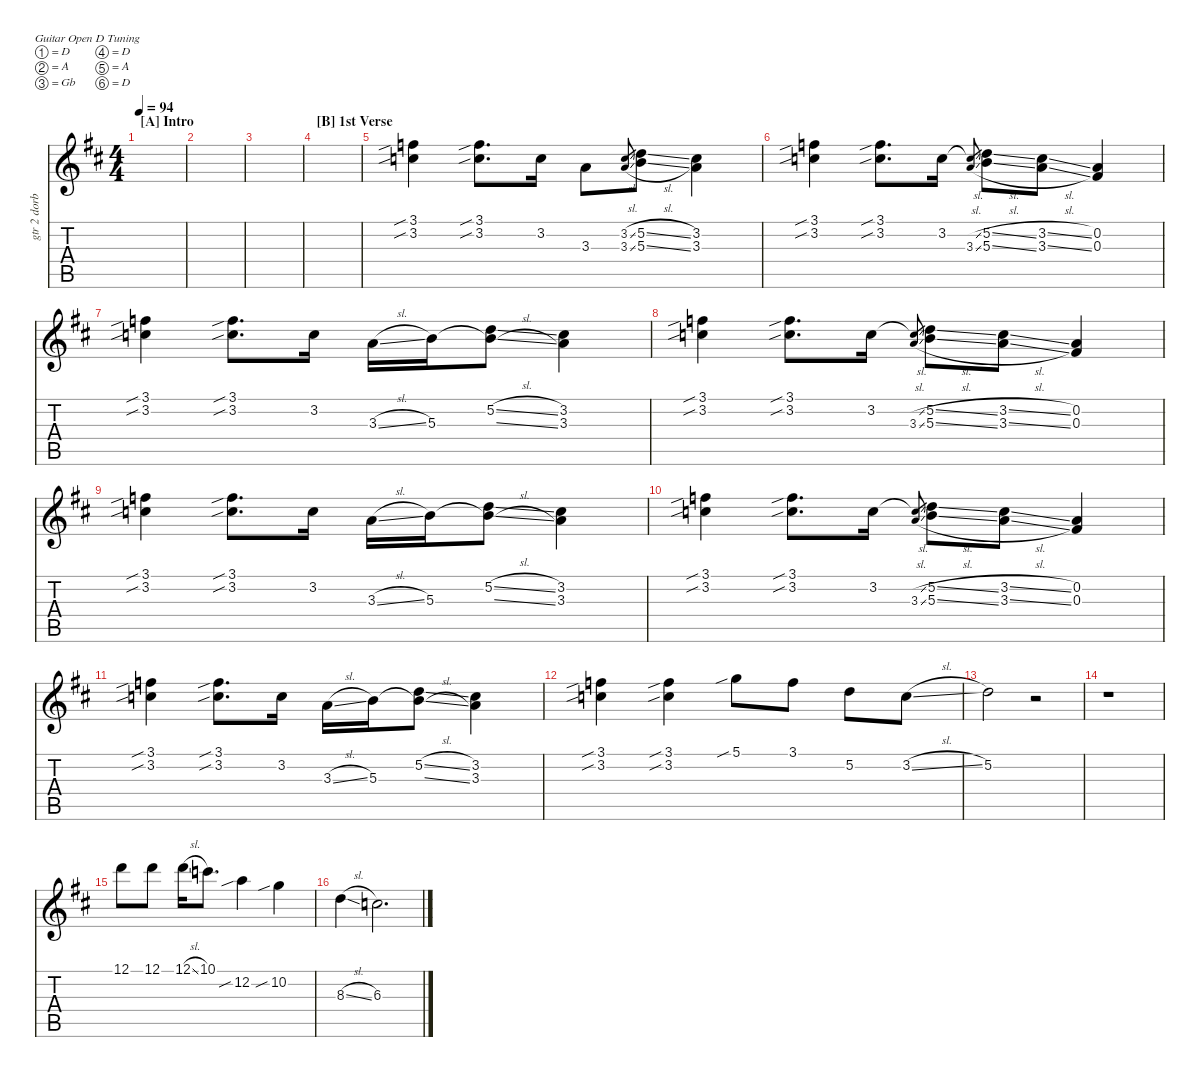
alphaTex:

\defaultSystemsLayout 4
\hideDynamics
\bracketExtendMode nobrackets
\otherSystemsTrackNameOrientation horizontal
\track ("gtr 2 dorbos" "gtr 2 dorb") {instrument acousticguitarnylon}
\staff {score tabs}
\tuning (D4 A3 Gb3 D3 A2 D2)
\ts (4 4)
\section ("A" "Intro")
\tempo 94
\clef g2
\ks d
|
|
|
\section ("B" "1st Verse")
|
(3.1{sib acc forcenatural} 3.2{sib acc forcenatural}).4 (3.1{sib acc forcenatural} 3.2{sib acc forcenatural}).8{d} 3.2{acc forcenatural}.16 3.3{acc forcenatural}.8 (3.2{sl acc forcenatural} 3.3{sl acc forcenatural}).8{gr} (5.2{sl acc forcenatural} 5.3{sl acc forcenatural}).8 (3.2{acc forcenatural} 3.3{acc forcenatural}).4 |
(3.1{sib acc forcenatural} 3.2{sib acc forcenatural}).4 (3.1{sib acc forcenatural} 3.2{sib acc forcenatural}).8{d} 3.2{acc forcenatural}.16 (3.2{sl t acc forcenatural} 3.3{sl acc forcenatural}).8{gr} (5.2{sl acc forcenatural} 5.3{sl acc forcenatural}).8 (3.2{sl acc forcenatural} 3.3{sl acc forcenatural}).8 (0.2{acc forcenatural} 0.3{acc #}).4 |
(3.1{sib acc forcenatural} 3.2{sib acc forcenatural}).4 (3.1{sib acc forcenatural} 3.2{sib acc forcenatural}).8{d} 3.2{acc forcenatural}.16 3.3{sl acc forcenatural}.16 5.3{acc forcenatural}.16 (5.2{sl acc forcenatural} 5.3{sl t acc forcenatural}).8 (3.2{acc forcenatural} 3.3{acc forcenatural}).4 |
(3.1{sib acc forcenatural} 3.2{sib acc forcenatural}).4 (3.1{sib acc forcenatural} 3.2{sib acc forcenatural}).8{d} 3.2{acc forcenatural}.16 (3.2{sl t acc forcenatural} 3.3{sl acc forcenatural}).8{gr} (5.2{sl acc forcenatural} 5.3{sl acc forcenatural}).8 (3.2{sl acc forcenatural} 3.3{sl acc forcenatural}).8 (0.2{acc forcenatural} 0.3{acc #}).4 |
(3.1{sib acc forcenatural} 3.2{sib acc forcenatural}).4 (3.1{sib acc forcenatural} 3.2{sib acc forcenatural}).8{d} 3.2{acc forcenatural}.16 3.3{sl acc forcenatural}.16 5.3{acc forcenatural}.16 (5.2{sl acc forcenatural} 5.3{sl t acc forcenatural}).8 (3.2{acc forcenatural} 3.3{acc forcenatural}).4 |
(3.1{sib acc forcenatural} 3.2{sib acc forcenatural}).4 (3.1{sib acc forcenatural} 3.2{sib acc forcenatural}).8{d} 3.2{acc forcenatural}.16 (3.2{sl t acc forcenatural} 3.3{sl acc forcenatural}).8{gr} (5.2{sl acc forcenatural} 5.3{sl acc forcenatural}).8 (3.2{sl acc forcenatural} 3.3{sl acc forcenatural}).8 (0.2{acc forcenatural} 0.3{acc #}).4 |
(3.1{sib acc forcenatural} 3.2{sib acc forcenatural}).4 (3.1{sib acc forcenatural} 3.2{sib acc forcenatural}).8{d} 3.2{acc forcenatural}.16 3.3{sl acc forcenatural}.16 5.3{acc forcenatural}.16 (5.2{sl acc forcenatural} 5.3{sl t acc forcenatural}).8 (3.2{acc forcenatural} 3.3{acc forcenatural}).4 |
(3.1{sib acc forcenatural} 3.2{sib acc forcenatural}).4 (3.1{sib acc forcenatural} 3.2{sib acc forcenatural}).4 5.1{sib acc forcenatural}.8 3.1{acc forcenatural}.8 5.2{acc forcenatural}.8 3.2{sl acc forcenatural}.8 |
5.2{acc forcenatural}.2 r.2 |
r.1 |
12.1{acc forcenatural}.8 12.1{acc forcenatural}.8 12.1{sl acc forcenatural}.16 10.1{acc forcenatural}.8{d} 12.2{sib acc forcenatural}.4 10.2{sib acc forcenatural}.4 |
8.3{sl acc forcenatural}.4 6.3{acc forcenatural}.2{d}
